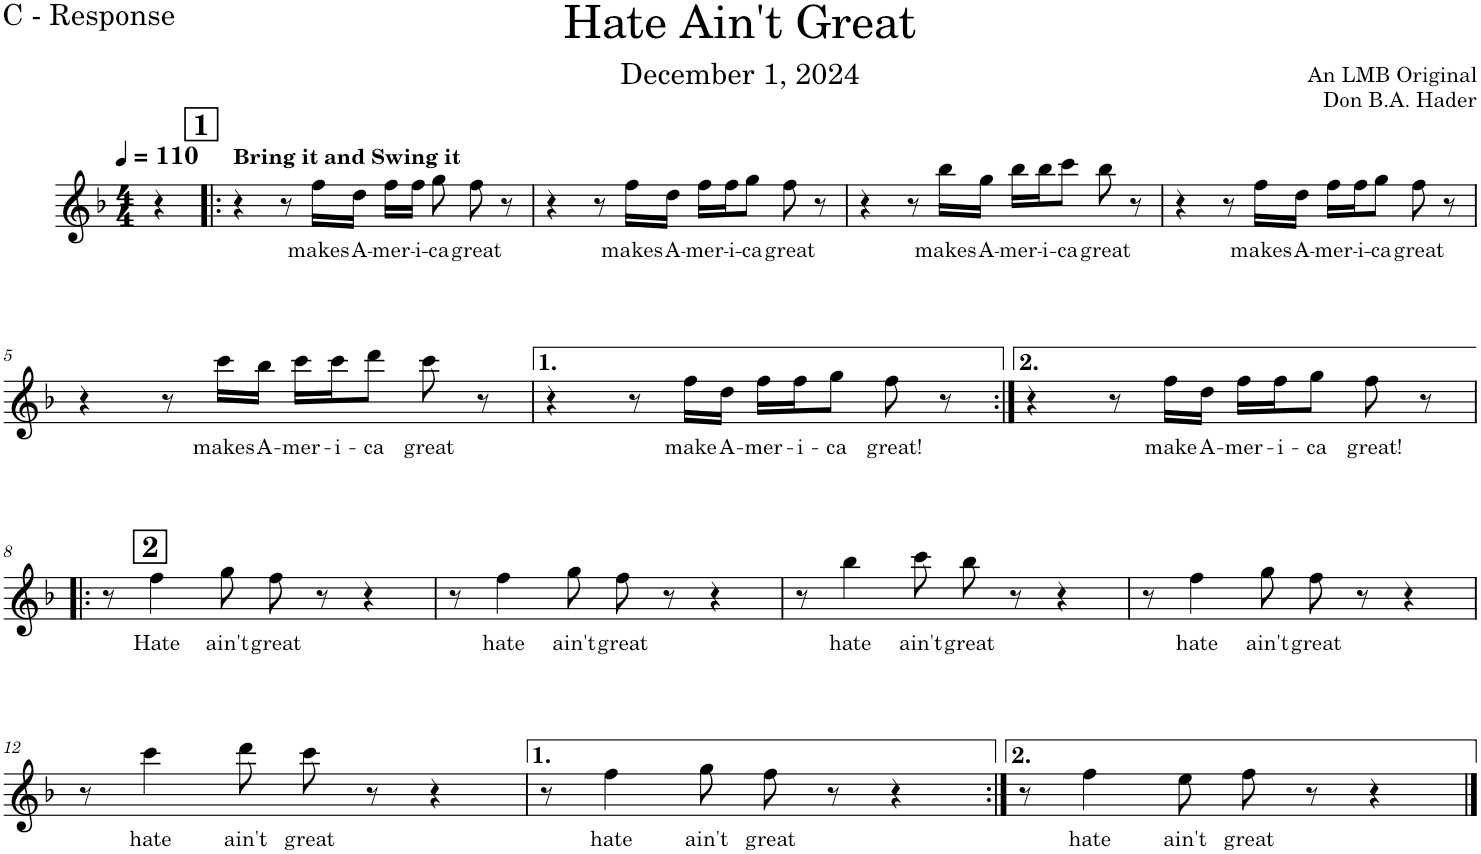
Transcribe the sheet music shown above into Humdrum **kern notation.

**kern	**text
*part1	*part1
*staff1	*staff1
*I"C Melody	*
*I'C-1	*
*clefG2	*
*k[b-]	*
*M4/4	*
*MM110	*
=	=
4r	.
!!LO:REH:place=s1:a:B:cj:fs=14:t=1
=1!|:	=1!|:
!LO:TX:a:B:t=Bring it and Swing it	!
4r	.
8r	.
!	!LO:LY:b
16ff\LL	makes
!	!LO:LY:b
16dd\JJ	A-
!	!LO:LY:b
16ff\LL	-mer-
!	!LO:LY:b
16ff\JJ	-i-
!	!LO:LY:b
8gg\	-ca
!	!LO:LY:b
8ff\	great
8r	.
=2	=2
4r	.
8r	.
!	!LO:LY:b
16ff\LL	makes
!	!LO:LY:b
16dd\JJ	A-
!	!LO:LY:b
16ff\LL	-mer-
!	!LO:LY:b
16ff\J	-i-
!	!LO:LY:b
8gg\J	-ca
!	!LO:LY:b
8ff\	great
8r	.
=3	=3
4r	.
8r	.
!	!LO:LY:b
16bb-\LL	makes
!	!LO:LY:b
16gg\JJ	A-
!	!LO:LY:b
16bb-\LL	-mer-
!	!LO:LY:b
16bb-\J	-i-
!	!LO:LY:b
8ccc\J	-ca
!	!LO:LY:b
8bb-\	great
8r	.
=4	=4
4r	.
8r	.
!	!LO:LY:b
16ff\LL	makes
!	!LO:LY:b
16dd\JJ	A-
!	!LO:LY:b
16ff\LL	-mer-
!	!LO:LY:b
16ff\J	-i-
!	!LO:LY:b
8gg\J	-ca
!	!LO:LY:b
8ff\	great
8r	.
!!LO:LB:g=z
=5	=5
4r	.
8r	.
!	!LO:LY:b
16ccc\LL	makes
!	!LO:LY:b
16bb-\JJ	A-
!	!LO:LY:b
16ccc\LL	-mer-
!	!LO:LY:b
16ccc\J	-i-
!	!LO:LY:b
8ddd\J	-ca
!	!LO:LY:b
8ccc\	great
8r	.
=6	=6
4r	.
8r	.
!	!LO:LY:b
16ff\LL	make
!	!LO:LY:b
16dd\JJ	A-
!	!LO:LY:b
16ff\LL	-mer-
!	!LO:LY:b
16ff\J	-i-
!	!LO:LY:b
8gg\J	-ca
!	!LO:LY:b
8ff\	great!
8r	.
=7:|!	=7:|!
4r	.
8r	.
!	!LO:LY:b
16ff\LL	make
!	!LO:LY:b
16dd\JJ	A-
!	!LO:LY:b
16ff\LL	-mer-
!	!LO:LY:b
16ff\J	-i-
!	!LO:LY:b
8gg\J	-ca
!	!LO:LY:b
8ff\	great!
8r	.
!!LO:LB:g=z
!!LO:REH:place=s1:a:B:cj:fs=14:t=2:qo=0.5
=8!|:	=8!|:
8r	.
!	!LO:LY:b
4ff\	Hate
!	!LO:LY:b
8gg\	ain't
!	!LO:LY:b
8ff\	great
8r	.
4r	.
=9	=9
8r	.
!	!LO:LY:b
4ff\	hate
!	!LO:LY:b
8gg\	ain't
!	!LO:LY:b
8ff\	great
8r	.
4r	.
=10	=10
8r	.
!	!LO:LY:b
4bb-\	hate
!	!LO:LY:b
8ccc\	ain't
!	!LO:LY:b
8bb-\	great
8r	.
4r	.
=11	=11
8r	.
!	!LO:LY:b
4ff\	hate
!	!LO:LY:b
8gg\	ain't
!	!LO:LY:b
8ff\	great
8r	.
4r	.
!!LO:LB:g=z
=12	=12
8r	.
!	!LO:LY:b
4ccc\	hate
!	!LO:LY:b
8ddd\	ain't
!	!LO:LY:b
8ccc\	great
8r	.
4r	.
=13	=13
8r	.
!	!LO:LY:b
4ff\	hate
!	!LO:LY:b
8gg\	ain't
!	!LO:LY:b
8ff\	great
8r	.
4r	.
=14:|!	=14:|!
8r	.
!	!LO:LY:b
4ff\	hate
!	!LO:LY:b
8ee\	ain't
!	!LO:LY:b
8ff\	great
8r	.
4r	.
==	==
*-	*-
